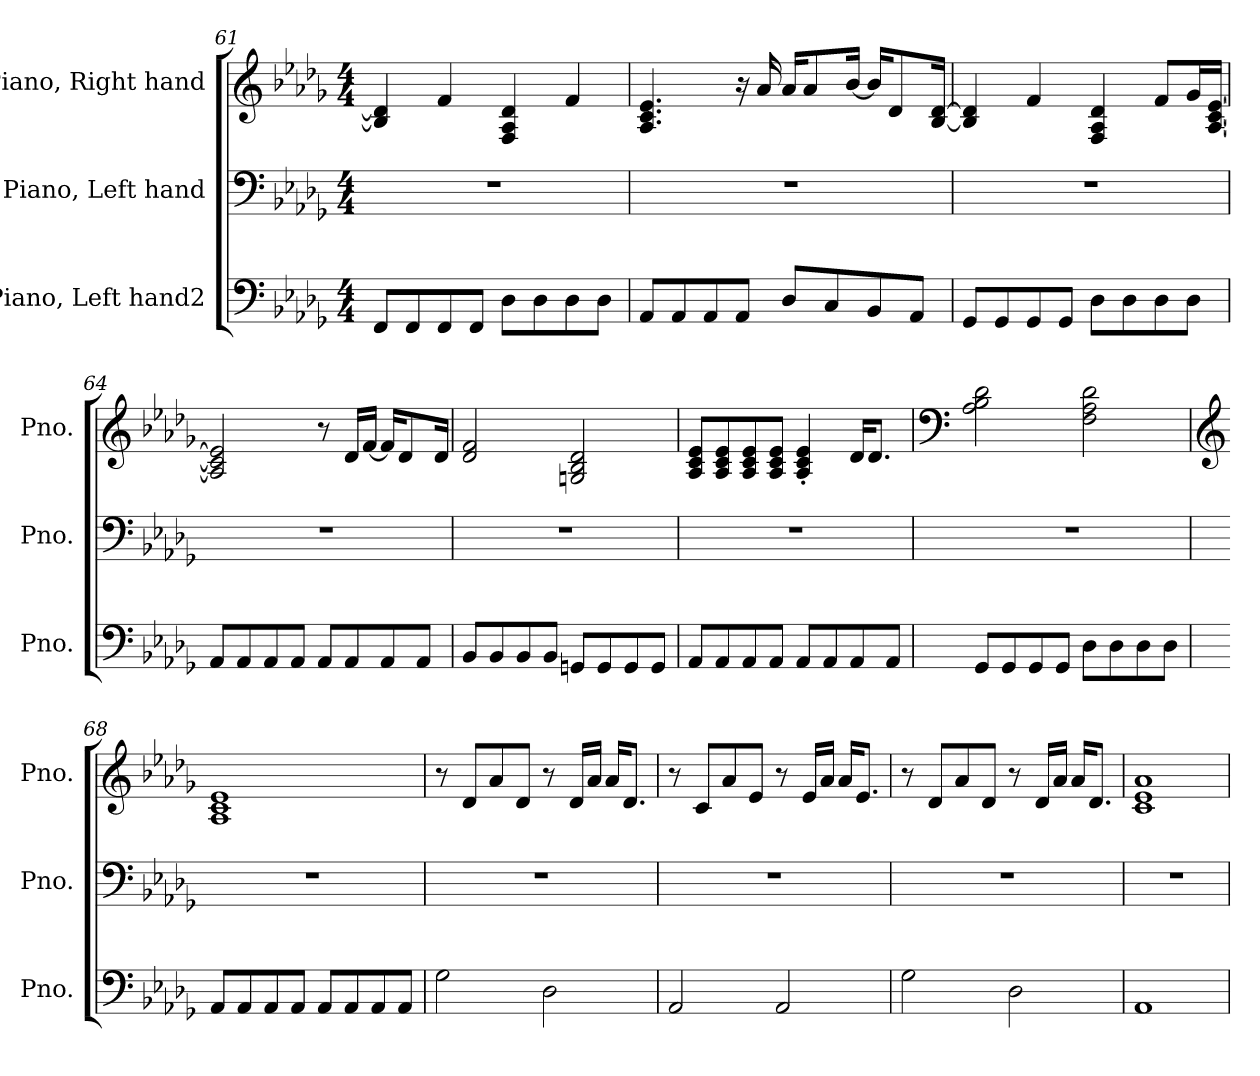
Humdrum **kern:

**kern	**kern	**kern
*part3	*part2	*part1
*staff3	*staff2	*staff1
*I"Piano, Left hand2	*I"Piano, Left hand	*I"Piano, Right hand
*I'Pno.	*I'Pno.	*I'Pno.
*clefF4	*clefF4	*clefG2
*k[b-e-a-d-g-]	*k[b-e-a-d-g-]	*k[b-e-a-d-g-]
*M4/4	*M4/4	*M4/4
=61	=61	=61
8FF/L	1r	4B-/] 4d-/]
8FF/	.	.
8FF/	.	4f/
8FF/J	.	.
8D-\L	.	4F/ 4A-/ 4d-/
8D-\	.	.
8D-\	.	4f/
8D-\J	.	.
=62	=62	=62
8AA-/L	1r	4.A-/ 4.c/ 4.e-/
8AA-/	.	.
8AA-/	.	.
8AA-/J	.	16r
.	.	16a-/
8D-/L	.	16a-/KL
.	.	8a-/
8C/	.	.
.	.	[16b-/Jk
8BB-/	.	16b-/KL]
.	.	8d-/
8AA-/J	.	.
.	.	[16B-/ [16d-/Jk
=63	=63	=63
8GG-/L	1r	4B-/] 4d-/]
8GG-/	.	.
8GG-/	.	4f/
8GG-/J	.	.
8D-\L	.	4F/ 4A-/ 4d-/
8D-\	.	.
8D-\	.	8f/L
8D-\J	.	16g-/L
.	.	[16A-/ [16c/ [16e-/JJ
!!LO:LB:g=z
=64	=64	=64
8AA-/L	1r	2A-/] 2c/] 2e-/]
8AA-/	.	.
8AA-/	.	.
8AA-/J	.	.
8AA-/L	.	8r
8AA-/	.	16d-/LL
.	.	[16f/JJ
8AA-/	.	16f/KL]
.	.	8d-/
8AA-/J	.	.
.	.	16d-/Jk
=65	=65	=65
8BB-/L	1r	2d-/ 2f/
8BB-/	.	.
8BB-/	.	.
8BB-/J	.	.
8GGn/L	.	2Gn/ 2B-/ 2d-/
8GG/	.	.
8GG/	.	.
8GG/J	.	.
=66	=66	=66
8AA-/L	1r	8A-/ 8c/ 8e-/L
8AA-/	.	8A-/ 8c/ 8e-/
8AA-/	.	8A-/ 8c/ 8e-/
8AA-/J	.	8A-/ 8c/ 8e-/J
8AA-/L	.	4A-/' 4c/' 4e-/'
8AA-/	.	.
8AA-/	.	16d-/KL
.	.	8.d-/J
8AA-/J	.	.
=67	=67	=67
*	*	*clefF4
8GG-/L	1r	2A-\ 2B-\ 2d-\
8GG-/	.	.
8GG-/	.	.
8GG-/J	.	.
8D-\L	.	2F\ 2A-\ 2d-\
8D-\	.	.
8D-\	.	.
8D-\J	.	.
!!LO:PB:g=z
=68	=68	=68
*	*	*clefG2
8AA-/L	1r	1A- 1c 1e-
8AA-/	.	.
8AA-/	.	.
8AA-/J	.	.
8AA-/L	.	.
8AA-/	.	.
8AA-/	.	.
8AA-/J	.	.
=69	=69	=69
2G-\	1r	8r
.	.	8d-/L
.	.	8a-/
.	.	8d-/J
2D-\	.	8r
.	.	16d-/LL
.	.	16a-/JJ
.	.	16a-/KL
.	.	8.d-/J
=70	=70	=70
2AA-/	1r	8r
.	.	8c/L
.	.	8a-/
.	.	8e-/J
2AA-/	.	8r
.	.	16e-/LL
.	.	16a-/JJ
.	.	16a-/KL
.	.	8.e-/J
=71	=71	=71
2G-\	1r	8r
.	.	8d-/L
.	.	8a-/
.	.	8d-/J
2D-\	.	8r
.	.	16d-/LL
.	.	16a-/JJ
.	.	16a-/KL
.	.	8.d-/J
=72	=72	=72
1AA-	1r	1c 1e- 1a-
=	=	=
*-	*-	*-
